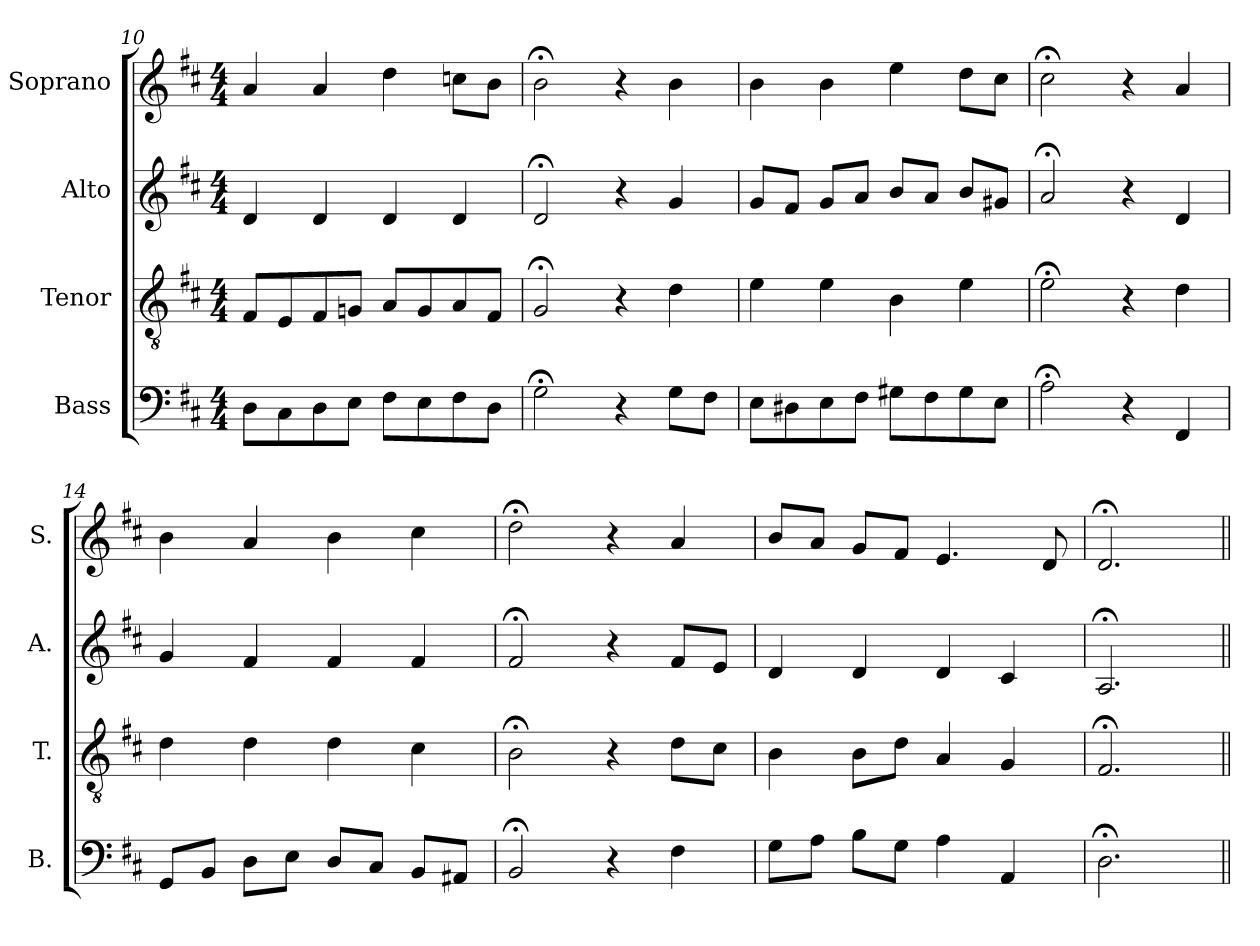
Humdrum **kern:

**kern	**kern	**kern	**kern
*part4	*part3	*part2	*part1
*staff4	*staff3	*staff2	*staff1
*I"Bass	*I"Tenor	*I"Alto	*I"Soprano
*I'B.	*I'T.	*I'A.	*I'S.
!!LO:PB:g=z
*clefF4	*clefGv2	*clefG2	*clefG2
*	*ITrd7c12	*	*
*k[f#c#]	*k[f#c#]	*k[f#c#]	*k[f#c#]
*D:	*D:	*D:	*D:
*M4/4	*M4/4	*M4/4	*M4/4
=10	=10	=10	=10
8D\L	8FF#/L	4d/	4a/
8C#\	8EE/	.	.
8D\	8FF#/	4d/	4a/
8E\J	8GGn/J	.	.
8F#\L	8AA/L	4d/	4dd\
8E\	8GG/	.	.
8F#\	8AA/	4d/	8ccn\L
8D\J	8FF#/J	.	8b\J
=11	=11	=11	=11
2G;<\	2GG;</	2d;</	2b;<\
4r	4r	4r	4r
8G\L	4D\	4g/	4b\
8F#\J	.	.	.
=12	=12	=12	=12
8E\L	4E\	8g/L	4b\
8D#X\	.	8f#/J	.
8E\	4E\	8g/L	4b\
8F#\J	.	8a/J	.
8G#X\L	4BB\	8b/L	4ee\
8F#\	.	8a/J	.
8G#\	4E\	8b/L	8dd\L
8E\J	.	8g#X/J	8cc#\J
=13	=13	=13	=13
2A;<\	2E;<\	2a;</	2cc#;<\
4r	4r	4r	4r
4FF#/	4D\	4d/	4a/
!!LO:LB:g=z
=14	=14	=14	=14
8GG/L	4D\	4g/	4b\
8BB/J	.	.	.
8D\L	4D\	4f#/	4a/
8E\J	.	.	.
8D/L	4D\	4f#/	4b\
8C#/J	.	.	.
8BB/L	4C#\	4f#/	4cc#\
8AA#X/J	.	.	.
=15	=15	=15	=15
2BB;</	2BB;<\	2f#;</	2dd;<\
4r	4r	4r	4r
4F#\	8D\L	8f#/L	4a/
.	8C#\J	8e/J	.
=16	=16	=16	=16
8G\L	4BB\	4d/	8b/L
8A\J	.	.	8a/J
8B\L	8BB\L	4d/	8g/L
8G\J	8D\J	.	8f#/J
4A\	4AA/	4d/	4.e/
4AA/	4GG/	4c#/	.
.	.	.	8d/
=17	=17	=17	=17
2.D;<\	2.FF#;</	2.A;</	2.d;</
=||	=||	=||	=||
*-	*-	*-	*-
